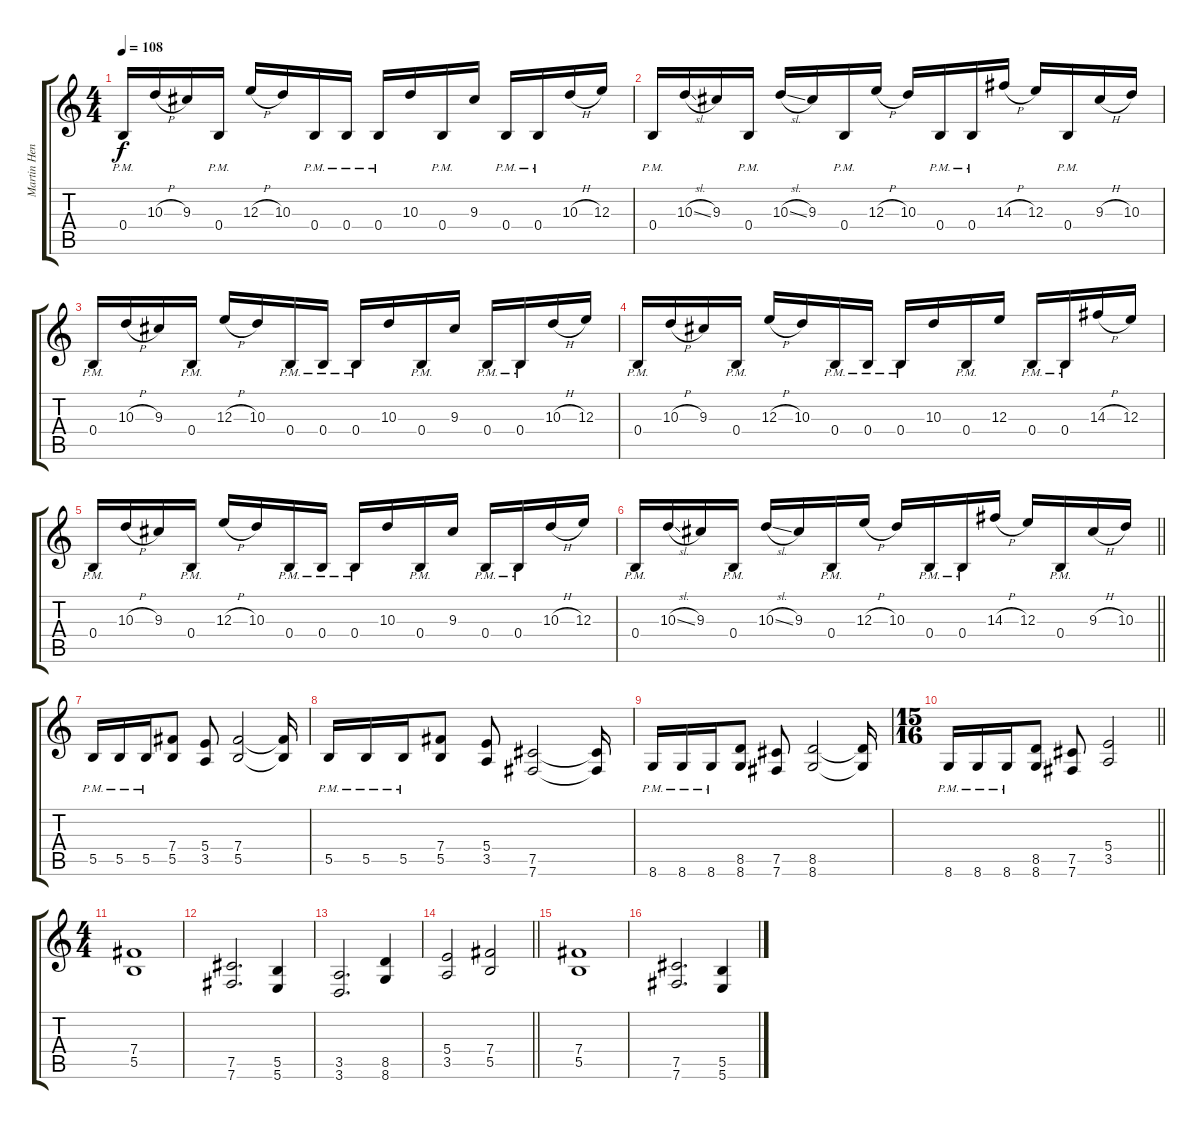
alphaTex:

\track ("Martin Henriksson" "Martin Hen") {instrument distortionguitar}
\staff {score tabs}
\tuning (Db4 Ab3 E3 B2 Gb2 B1) {hide}
\ts (4 4)
\tempo 108
\clef g2
\ks c
0.4{pm}.16{dy f} 10.3{h}.16 9.3.16 0.4{pm}.16 12.3{h}.16 10.3.16 0.4{pm}.16 0.4{pm}.16 0.4{pm}.16 10.3.16 0.4{pm}.16 9.3.16 0.4{pm}.16 0.4{pm}.16 10.3{h}.16 12.3.16 |
0.4{pm}.16 10.3{sl}.16 9.3.16 0.4{pm}.16 10.3{sl}.16 9.3.16 0.4{pm}.16 12.3{h}.16 10.3.16 0.4{pm}.16 0.4{pm}.16 14.3{h}.16 12.3.16 0.4{pm}.16 9.3{h}.16 10.3.16 |
0.4{pm}.16 10.3{h}.16 9.3.16 0.4{pm}.16 12.3{h}.16 10.3.16 0.4{pm}.16 0.4{pm}.16 0.4{pm}.16 10.3.16 0.4{pm}.16 9.3.16 0.4{pm}.16 0.4{pm}.16 10.3{h}.16 12.3.16 |
0.4{pm}.16 10.3{h}.16 9.3.16 0.4{pm}.16 12.3{h}.16 10.3.16 0.4{pm}.16 0.4{pm}.16 0.4{pm}.16 10.3.16 0.4{pm}.16 12.3.16 0.4{pm}.16 0.4{pm}.16 14.3{h}.16 12.3.16 |
0.4{pm}.16 10.3{h}.16 9.3.16 0.4{pm}.16 12.3{h}.16 10.3.16 0.4{pm}.16 0.4{pm}.16 0.4{pm}.16 10.3.16 0.4{pm}.16 9.3.16 0.4{pm}.16 0.4{pm}.16 10.3{h}.16 12.3.16 |
\barLineRight lightlight
0.4{pm}.16 10.3{sl}.16 9.3.16 0.4{pm}.16 10.3{sl}.16 9.3.16 0.4{pm}.16 12.3{h}.16 10.3.16 0.4{pm}.16 0.4{pm}.16 14.3{h}.16 12.3.16 0.4{pm}.16 9.3{h}.16 10.3.16 |
\section ("" "")
5.5{pm}.16 5.5{pm}.16 5.5{pm}.16 (7.4 5.5).8 (5.4 3.5).8 (7.4 5.5).2 (7.4{t} 5.5{t}).16 |
5.5{pm}.16 5.5{pm}.16 5.5{pm}.16 (7.4 5.5).8 (5.4 3.5).8 (7.5 7.6).2 (7.5{t} 7.6{t}).16 |
8.6{pm}.16 8.6{pm}.16 8.6{pm}.16 (8.5 8.6).8 (7.5 7.6).8 (8.5 8.6).2 (8.5{t} 8.6{t}).16 |
\ts (15 16)
\barLineRight lightlight
8.6{pm}.16 8.6{pm}.16 8.6{pm}.16 (8.5 8.6).8 (7.5 7.6).8 (5.4 3.5).2 |
\ts (4 4)
\section ("" "")
(7.4 5.5).1 |
(7.5 7.6).2{d} (5.5 5.6).4 |
(3.5 3.6).2{d} (8.5 8.6).4 |
\barLineRight lightlight
(5.4 3.5).2 (7.4 5.5).2 |
(7.4 5.5).1 |
(7.5 7.6).2{d} (5.5 5.6).4
